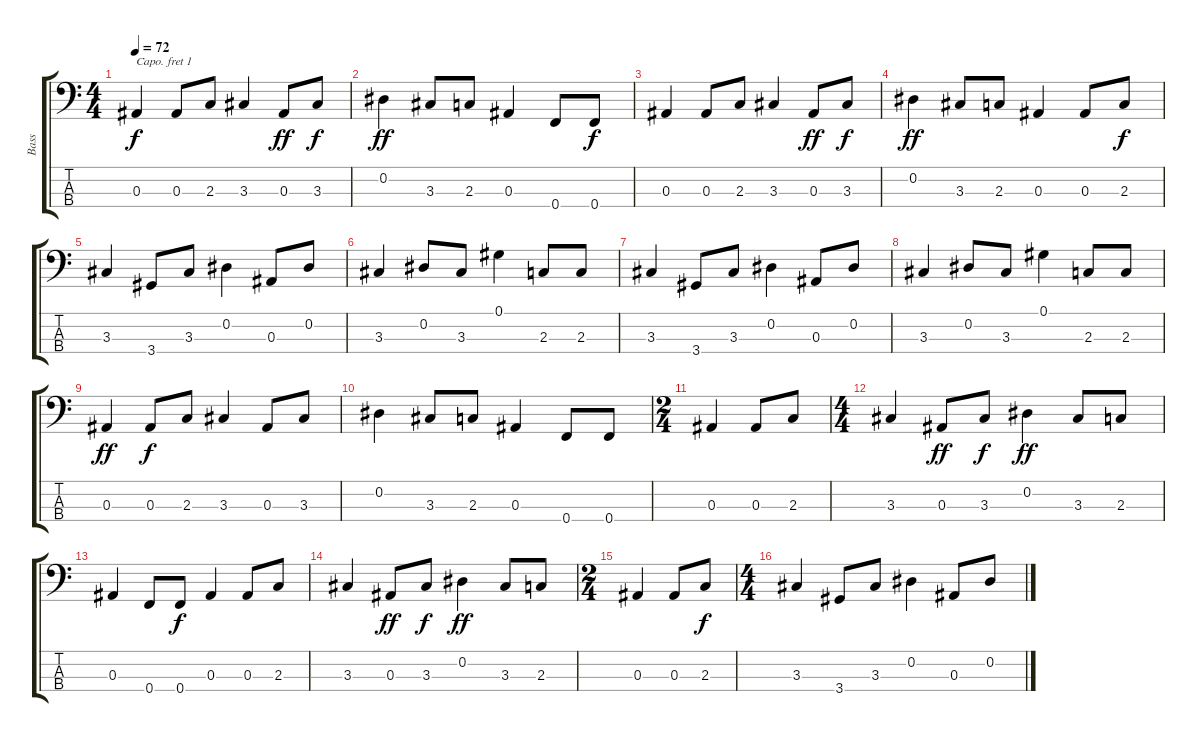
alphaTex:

\track ("Bass" "Bass") {instrument acousticbass}
\staff {score tabs}
\capo 1
\tuning (G2 D2 A1 E1) {hide}
\ts (4 4)
\tempo 72
\clef f4
\ks c
0.3.4{dy f} 0.3.8 2.3.8 3.3.4 0.3.8{dy ff} 3.3.8{dy f} |
0.2.4{dy ff} 3.3.8 2.3.8 0.3.4 0.4.8 0.4.8{dy f} |
0.3.4 0.3.8 2.3.8 3.3.4 0.3.8{dy ff} 3.3.8{dy f} |
0.2.4{dy ff} 3.3.8 2.3.8 0.3.4 0.3.8 2.3.8{dy f} |
3.3.4 3.4.8 3.3.8 0.2.4 0.3.8 0.2.8 |
3.3.4 0.2.8 3.3.8 0.1.4 2.3.8 2.3.8 |
3.3.4 3.4.8 3.3.8 0.2.4 0.3.8 0.2.8 |
3.3.4 0.2.8 3.3.8 0.1.4 2.3.8 2.3.8 |
0.3.4{dy ff} 0.3.8{dy f} 2.3.8 3.3.4 0.3.8 3.3.8 |
0.2.4 3.3.8 2.3.8 0.3.4 0.4.8 0.4.8 |
\ts (2 4)
0.3.4 0.3.8 2.3.8 |
\ts (4 4)
3.3.4 0.3.8{dy ff} 3.3.8{dy f} 0.2.4{dy ff} 3.3.8 2.3.8 |
0.3.4 0.4.8 0.4.8{dy f} 0.3.4 0.3.8 2.3.8 |
3.3.4 0.3.8{dy ff} 3.3.8{dy f} 0.2.4{dy ff} 3.3.8 2.3.8 |
\ts (2 4)
0.3.4 0.3.8 2.3.8{dy f} |
\ts (4 4)
3.3.4 3.4.8 3.3.8 0.2.4 0.3.8 0.2.8
